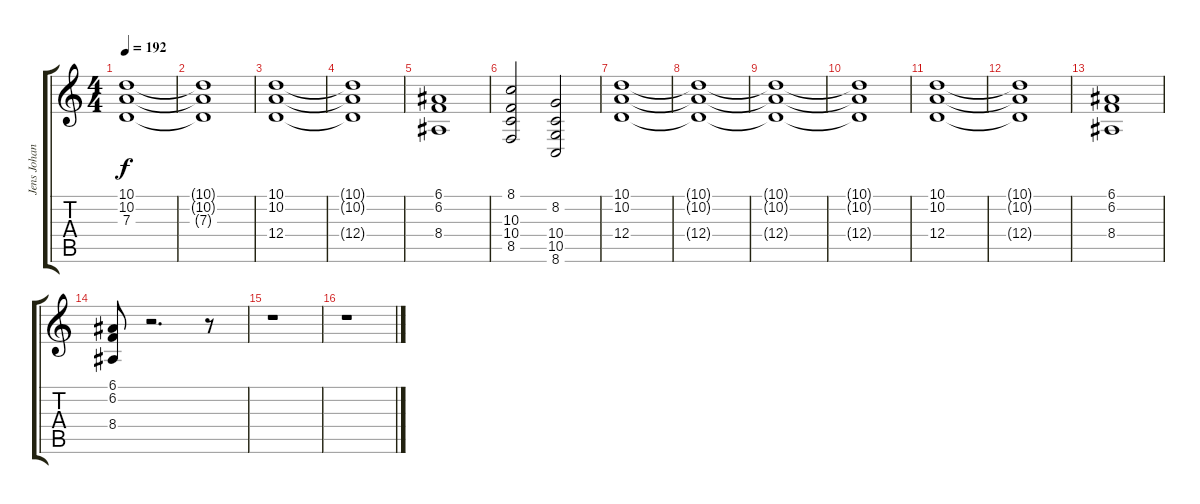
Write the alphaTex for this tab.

\track ("Jens Johansson" "Jens Johan") {instrument stringensemble2}
\staff {score tabs}
\tuning (E4 B3 G3 D3 A2 E2) {hide}
\ts (4 4)
\tempo 192
\clef g2
\ks c
(10.1{t} 10.2{t} 7.3{t}).1{dy f} |
(10.1{t} 10.2{t} 7.3{t}).1 |
(10.1 10.2 12.4).1 |
(10.1{t} 10.2{t} 12.4{t}).1 |
(6.1 6.2 8.4).1 |
(8.1 10.3 10.4 8.5).2 (8.2 10.4 10.5 8.6).2 |
(10.1 10.2 12.4).1 |
(10.1{t} 10.2{t} 12.4{t}).1 |
(10.1{t} 10.2{t} 12.4{t}).1 |
(10.1{t} 10.2{t} 12.4{t}).1 |
(10.1 10.2 12.4).1 |
(10.1{t} 10.2{t} 12.4{t}).1 |
(6.1 6.2 8.4).1 |
(6.1 6.2 8.4).8 r.2{d} r.8 |
r.1 |
r.1
